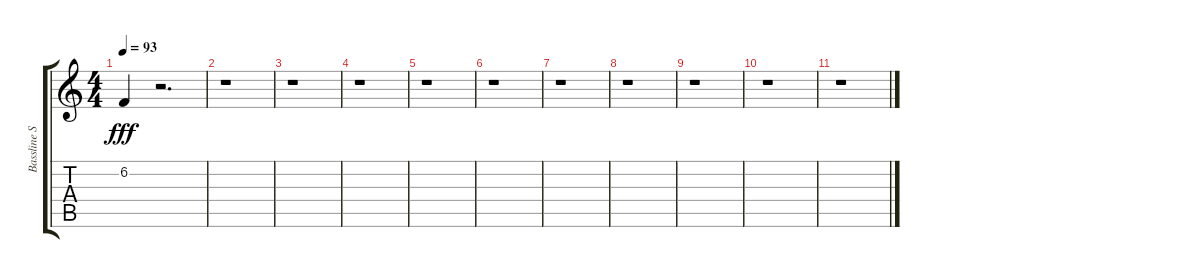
\track ("Bassline Strings" "Bassline S") {instrument violin}
\staff {score tabs}
\tuning (E4 B3 G3 D3 A2 E2) {hide}
\ts (4 4)
\tempo 93
\clef g2
\ks c
6.2.4{dy fff} r.2{d} |
r.1 |
r.1 |
r.1 |
r.1 |
r.1 |
r.1 |
r.1 |
r.1 |
r.1 |
r.1
